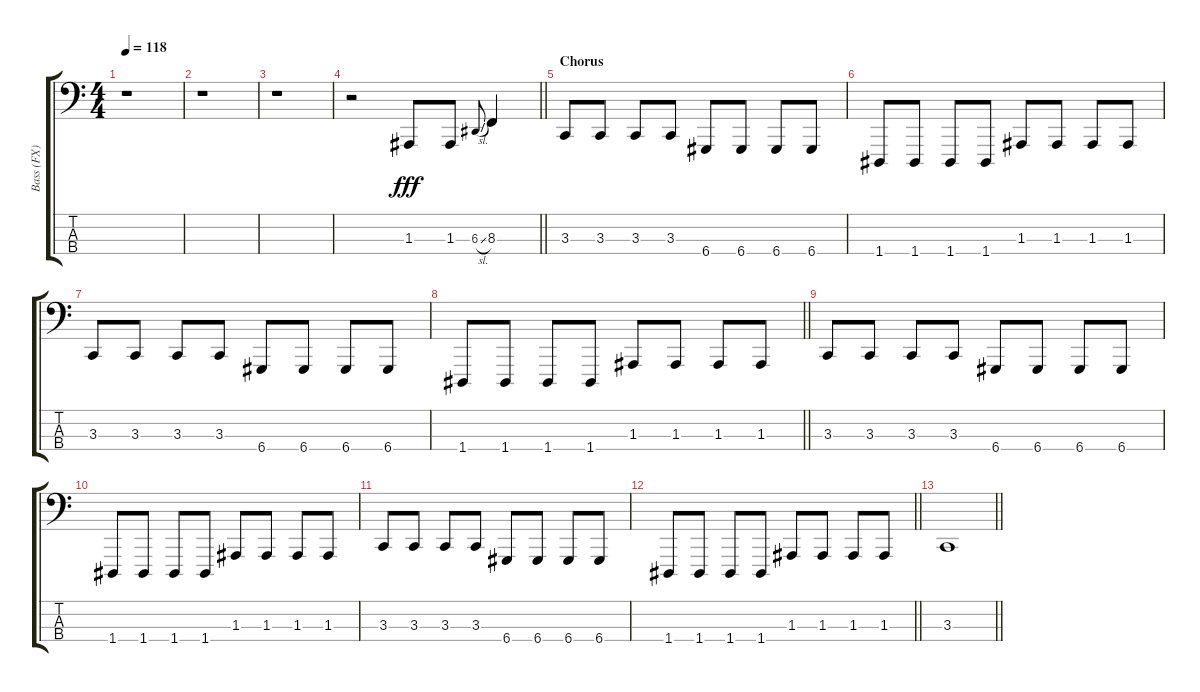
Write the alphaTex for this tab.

\track ("Bass (FX)" "Bass (FX)") {instrument lead2sawtooth}
\staff {score tabs}
\tuning (G2 D2 A1 D1) {hide}
\ts (4 4)
\tempo 118
\clef f4
\ks c
r.1{dy fff} |
r.1 |
r.1 |
\barLineRight lightlight
r.2 1.3.8 1.3.8 6.3{sl}.8{gr onbeat} 8.3.4 |
\section ("" "Chorus")
3.3.8 3.3.8 3.3.8 3.3.8 6.4.8 6.4.8 6.4.8 6.4.8 |
1.4.8 1.4.8 1.4.8 1.4.8 1.3.8 1.3.8 1.3.8 1.3.8 |
3.3.8 3.3.8 3.3.8 3.3.8 6.4.8 6.4.8 6.4.8 6.4.8 |
\barLineRight lightlight
1.4.8 1.4.8 1.4.8 1.4.8 1.3.8 1.3.8 1.3.8 1.3.8 |
3.3.8 3.3.8 3.3.8 3.3.8 6.4.8 6.4.8 6.4.8 6.4.8 |
1.4.8 1.4.8 1.4.8 1.4.8 1.3.8 1.3.8 1.3.8 1.3.8 |
3.3.8 3.3.8 3.3.8 3.3.8 6.4.8 6.4.8 6.4.8 6.4.8 |
\barLineRight lightlight
1.4.8 1.4.8 1.4.8 1.4.8 1.3.8 1.3.8 1.3.8 1.3.8 |
\barLineRight lightlight
3.3.1{volume 0}
